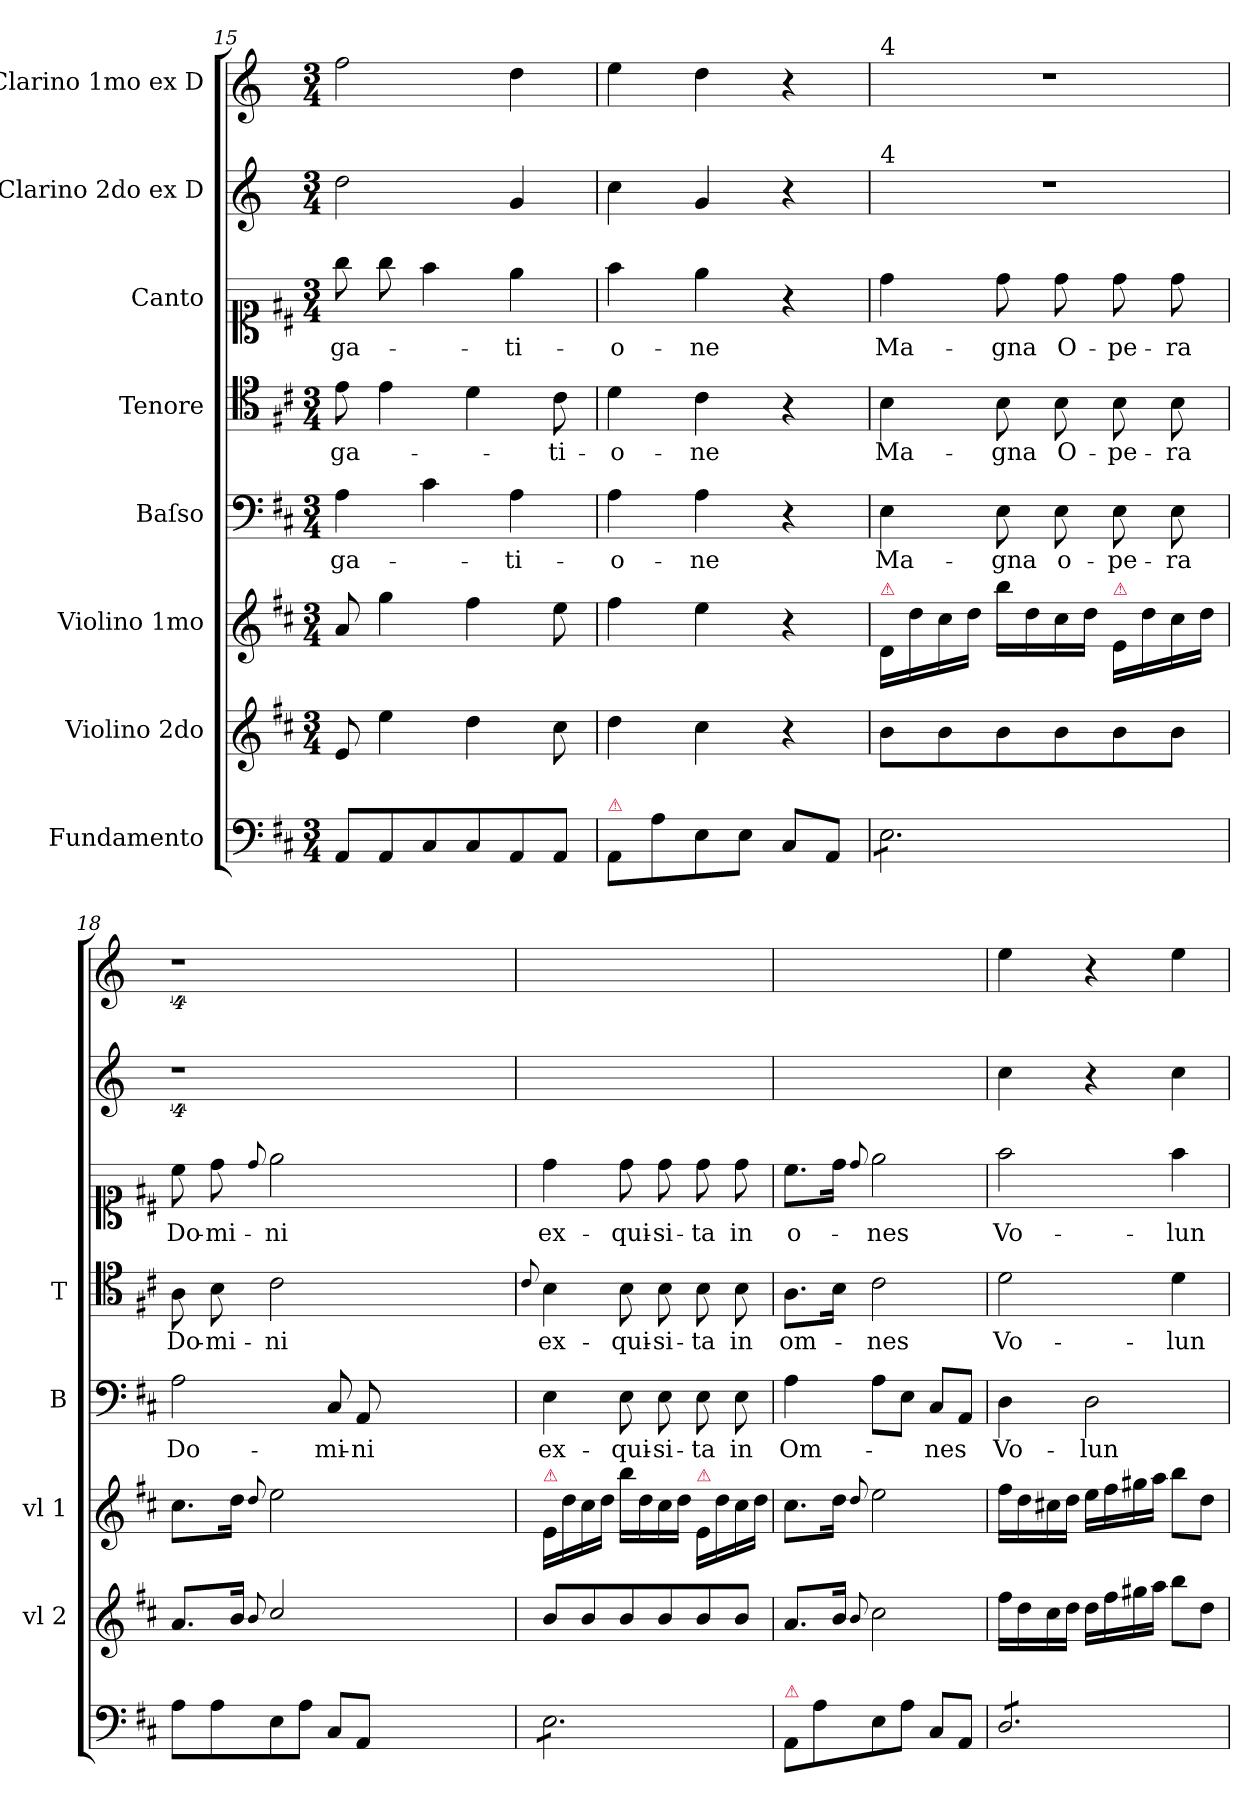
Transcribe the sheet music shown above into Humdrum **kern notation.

**kern	**kern	**kern	**kern	**text	**kern	**text	**kern	**text	**kern	**kern
*part8	*part7	*part6	*part5	*part5	*part4	*part4	*part3	*part3	*part2	*part1
*staff8	*staff7	*staff6	*staff5	*staff5	*staff4	*staff4	*staff3	*staff3	*staff2	*staff1
*I"Fundamento	*I"Violino 2do	*I"Violino 1mo	*I"Baſso	*	*I"Tenore	*	*I"Canto	*	*I"Clarino 2do ex D	*I"Clarino 1mo ex D
*	*I'vl 2	*I'vl 1	*I'B	*	*I'T	*	*	*	*	*
*clefF4	*clefG2	*clefG2	*clefF4	*	*clefC4	*	*clefC1	*	*clefG2	*clefG2
*	*	*	*	*	*	*	*	*	*ITrd-1c-2	*ITrd-1c-2
*k[f#c#]	*k[f#c#]	*k[f#c#]	*k[f#c#]	*	*k[f#c#]	*	*k[f#c#]	*	*k[f#c#]	*k[f#c#]
*M3/4	*M3/4	*M3/4	*M3/4	*	*M3/4	*	*M3/4	*	*M3/4	*M3/4
=15	=15	=15	=15	=15	=15	=15	=15	=15	=15	=15
8AA/L	8e/	8a/	4A\	-ga-	8e\	-ga-	8gg\	-ga-	2ee\	2gg\
8AA/	4ee\	4gg\	.	.	4e\	.	8gg\	.	.	.
8C#/	.	.	4c#\	.	.	.	4ff#\	.	.	.
8C#/	4dd\	4ff#\	.	.	4d\	.	.	.	.	.
8AA/	.	.	4A\	-ti-	.	.	4ee\	-ti-	4a/	4ee\
8AA/J	8cc#\	8ee\	.	.	8c#\	-ti-	.	.	.	.
=16	=16	=16	=16	=16	=16	=16	=16	=16	=16	=16
!LO:TX:a:color=crimson:t=⚠	!	!	!	!	!	!	!	!	!	!
8AA/L	4dd\	4ff#\	4A\	-o-	4d\	-o-	4ff#\	-o-	4dd\	4ff#\
8A\	.	.	.	.	.	.	.	.	.	.
8E\	4cc#\	4ee\	4A\	-ne	4c#\	-ne	4ee\	-ne	4a/	4ee\
8E\J	.	.	.	.	.	.	.	.	.	.
8C#/L	4r	4r	4r	.	4r	.	4r	.	4r	4r
8AA/J	.	.	.	.	.	.	.	.	.	.
=17	=17	=17	=17	=17	=17	=17	=17	=17	=17	=17
!	!	!	!	!	!	!	!	!	!	!LO:TX:a:t=4
!	!	!	!	!	!	!	!	!	!LO:TX:a:t=4	!
!	!	!LO:TX:a:color=crimson:t=⚠	!	!	!	!	!	!	!	!
*tremolo	*	*	*	*	*	*	*	*	*	*
8E\L	8b\L	16d/LL	4E\	Ma-	4B\	Ma-	4dd\	Ma-	2.r	2.r
.	.	16dd\	.	.	.	.	.	.	.	.
8E\	8b\	16cc#\	.	.	.	.	.	.	.	.
.	.	16dd\JJ	.	.	.	.	.	.	.	.
8E\	8b\	16bb\LL	8E\	-gna	8B\	-gna	8dd\	-gna	.	.
.	.	16dd\	.	.	.	.	.	.	.	.
8E\	8b\	16cc#\	8E\	o-	8B\	O-	8dd\	O-	.	.
.	.	16dd\JJ	.	.	.	.	.	.	.	.
!	!	!LO:TX:a:color=crimson:t=⚠	!	!	!	!	!	!	!	!
8E\	8b\	16e/LL	8E\	-pe-	8B\	-pe-	8dd\	-pe-	.	.
.	.	16dd\	.	.	.	.	.	.	.	.
8E\J	8b\J	16cc#\	8E\	-ra	8B\	-ra	8dd\	-ra	.	.
*Xtremolo	*	*	*	*	*	*	*	*	*	*
.	.	16dd\JJ	.	.	.	.	.	.	.	.
=18	=18	=18	=18	=18	=18	=18	=18	=18	=18	=18
8A\L	8.a/L	8.cc#\L	2A\	Do-	8A\	Do-	8cc#\	Do-	4%9r	4%9r
8A\	.	.	.	.	8B\	-mi-	8dd\	-mi-	.	.
.	16b/Jk	16dd\Jk	.	.	.	.	.	.	.	.
.	8qqb/	8qqdd/	.	.	.	.	8qqdd/	.	.	.
8E\	2cc#/	2ee\	.	.	2c#\	-ni	2ee\	-ni	.	.
8A\J	.	.	.	.	.	.	.	.	.	.
8C#/L	.	.	8C#/	-mi-	.	.	.	.	.	.
8AA/J	.	.	8AA/	-ni	.	.	.	.	.	.
1.ryy	1.ryy	1.ryy	1.ryy	.	1.ryy	.	1.ryy	.	.	.
=19	=19	=19	=19	=19	=19	=19	=19	=19	=19	=19
.	.	.	.	.	8qqc#/	.	.	.	.	.
!	!	!LO:TX:a:color=crimson:t=⚠	!	!	!	!	!	!	!	!
*tremolo	*	*	*	*	*	*	*	*	*	*
8E\L	8b/L	16e/LL	4E\	ex-	4B\	ex-	4dd\	ex-	2.ryy	2.ryy
.	.	16dd\	.	.	.	.	.	.	.	.
8E\	8b/	16cc#\	.	.	.	.	.	.	.	.
.	.	16dd\JJ	.	.	.	.	.	.	.	.
8E\	8b/	16bb\LL	8E\	-qui-	8B\	-qui-	8dd\	-qui-	.	.
.	.	16dd\	.	.	.	.	.	.	.	.
8E\	8b/	16cc#\	8E\	-si-	8B\	-si-	8dd\	-si-	.	.
.	.	16dd\JJ	.	.	.	.	.	.	.	.
!	!	!LO:TX:a:color=crimson:t=⚠	!	!	!	!	!	!	!	!
8E\	8b/	16e/LL	8E\	-ta	8B\	-ta	8dd\	-ta	.	.
.	.	16dd\	.	.	.	.	.	.	.	.
8E\J	8b/J	16cc#\	8E\	in	8B\	in	8dd\	in	.	.
*Xtremolo	*	*	*	*	*	*	*	*	*	*
.	.	16dd\JJ	.	.	.	.	.	.	.	.
=20	=20	=20	=20	=20	=20	=20	=20	=20	=20	=20
!LO:TX:a:color=crimson:t=⚠	!	!	!	!	!	!	!	!	!	!
8AA/L	8.a/L	8.cc#\L	4A\	Om-	8.A\L	om-	8.cc#\L	o-	2.ryy	2.ryy
8A\	.	.	.	.	.	.	.	.	.	.
.	16b/Jk	16dd\Jk	.	.	16B\Jk	.	16dd\Jk	.	.	.
.	8qqb/	8qqdd/	.	.	.	.	8qqdd/	.	.	.
8E\	2cc#\	2ee\	8A\L	.	2c#\	-nes	2ee\	-nes	.	.
8A\J	.	.	8E\J	.	.	.	.	.	.	.
8C#/L	.	.	8C#/L	-nes	.	.	.	.	.	.
8AA/J	.	.	8AA/J	.	.	.	.	.	.	.
=21	=21	=21	=21	=21	=21	=21	=21	=21	=21	=21
*tremolo	*	*	*	*	*	*	*	*	*	*
8D/L	16ff#\LL	16ff#\LL	4D\	Vo-	2d\	Vo-	2ff#\	Vo-	4dd\	4ff#\
.	16dd\	16dd\	.	.	.	.	.	.	.	.
8D/	16cc#\	16cc#X\	.	.	.	.	.	.	.	.
.	16dd\JJ	16dd\JJ	.	.	.	.	.	.	.	.
8D/	16dd\LL	16ee\LL	2D\	-lun-	.	.	.	.	4r	4r
.	16ff#\	16ff#\	.	.	.	.	.	.	.	.
8D/	16gg#X\	16gg#X\	.	.	.	.	.	.	.	.
.	16aa\JJ	16aa\JJ	.	.	.	.	.	.	.	.
8D/	8bb\L	8bb\L	.	.	4d\	-lun-	4ff#\	-lun-	4dd\	4ff#\
8D/J	8dd\J	8dd\J	.	.	.	.	.	.	.	.
*Xtremolo	*	*	*	*	*	*	*	*	*	*
=	=	=	=	=	=	=	=	=	=	=
*-	*-	*-	*-	*-	*-	*-	*-	*-	*-	*-
